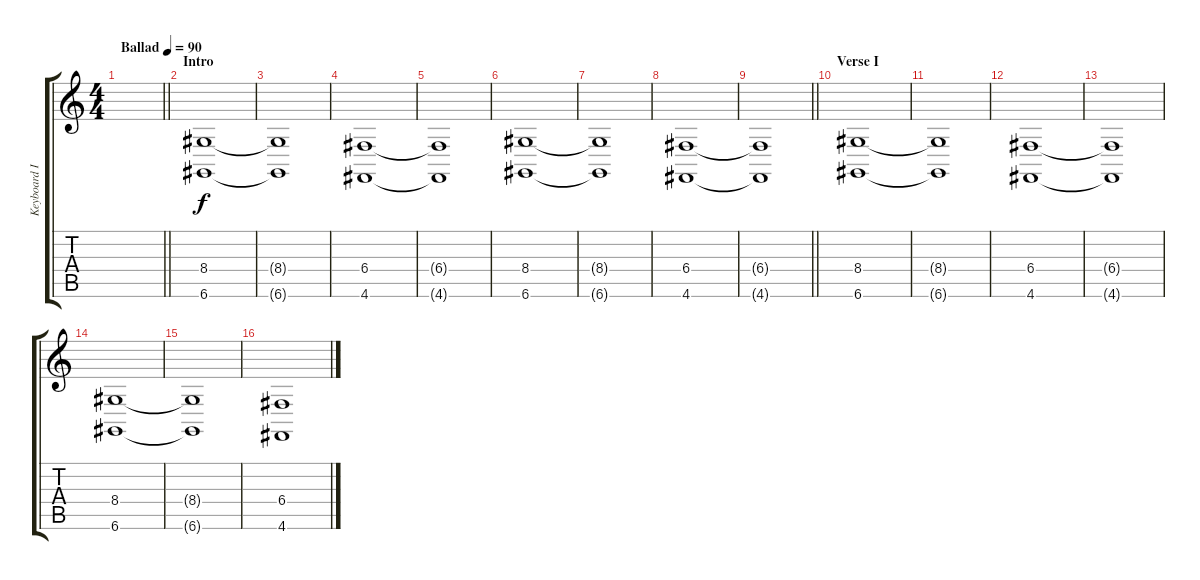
\track ("Keyboard II" "Keyboard I") {instrument stringensemble1}
\staff {score tabs}
\tuning (D4 A3 F3 C3 G2 D2) {hide}
\ts (4 4)
\tempo (90 "Ballad")
\clef g2
\barLineRight lightlight
\ks c
|
\section ("" "Intro")
(8.4 6.6).1 |
(8.4{t} 6.6{t}).1 |
(6.4 4.6).1 |
(6.4{t} 4.6{t}).1 |
(8.4 6.6).1 |
(8.4{t} 6.6{t}).1 |
(6.4 4.6).1 |
\barLineRight lightlight
(6.4{t} 4.6{t}).1 |
\section ("" "Verse I")
(8.4 6.6).1 |
(8.4{t} 6.6{t}).1 |
(6.4 4.6).1 |
(6.4{t} 4.6{t}).1 |
(8.4 6.6).1 |
(8.4{t} 6.6{t}).1 |
(6.4 4.6).1
